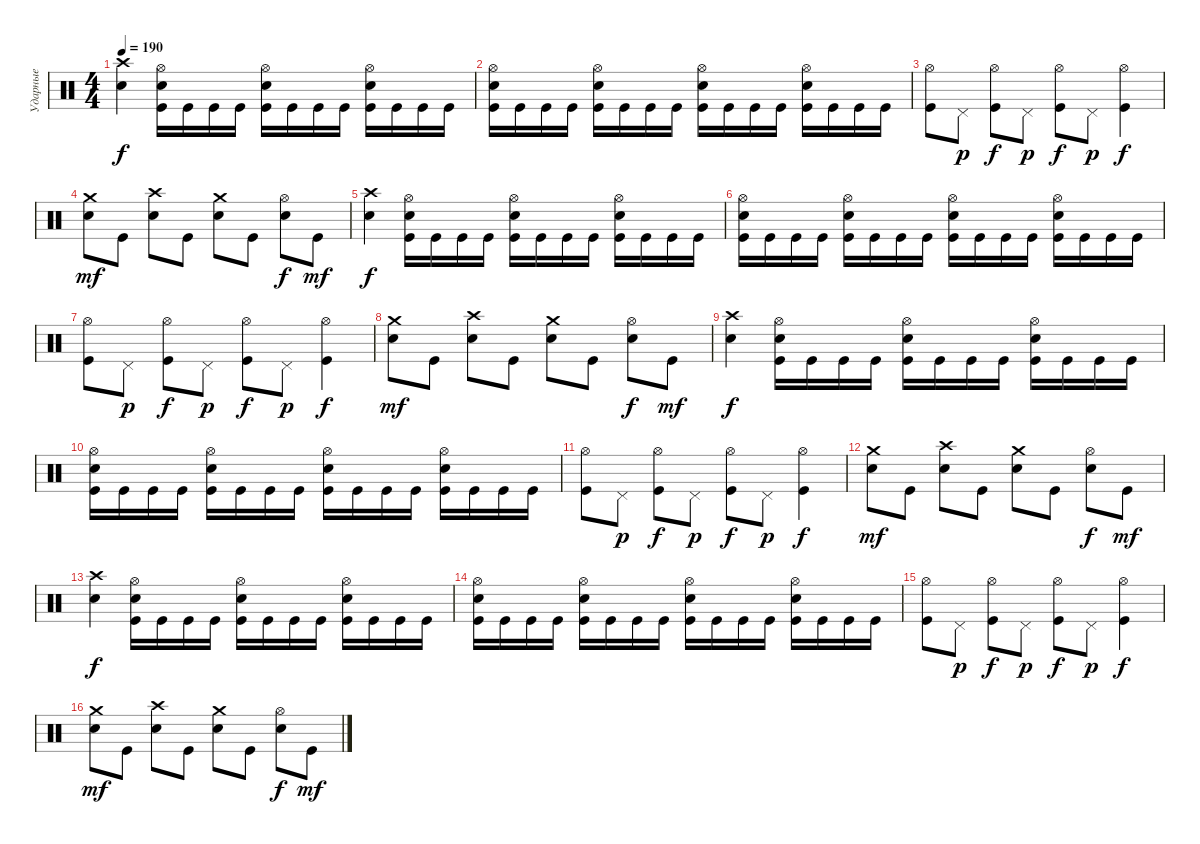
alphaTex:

\track ("Ударные" "Ударные") {instrument percussion}
\staff {score}
\articulation defaults
\ts (4 4)
\tempo 190
\clef neutral
\ks c
("Snare (hit) 2" "Crash high (hit)").4{dy f} ("Snare (hit) 2" "Kick (hit)" "Hi-Hat (open)").16 "Kick (hit)".16 "Kick (hit)".16 "Kick (hit)".16 ("Snare (hit) 2" "Kick (hit)" "Hi-Hat (open)").16 "Kick (hit)".16 "Kick (hit)".16 "Kick (hit)".16 ("Snare (hit) 2" "Kick (hit)" "Hi-Hat (open)").16 "Kick (hit)".16 "Kick (hit)".16 "Kick (hit)".16 |
("Snare (hit) 2" "Kick (hit)" "Hi-Hat (open)").16 "Kick (hit)".16 "Kick (hit)".16 "Kick (hit)".16 ("Snare (hit) 2" "Kick (hit)" "Hi-Hat (open)").16 "Kick (hit)".16 "Kick (hit)".16 "Kick (hit)".16 ("Snare (hit) 2" "Kick (hit)" "Hi-Hat (open)").16 "Kick (hit)".16 "Kick (hit)".16 "Kick (hit)".16 ("Snare (hit) 2" "Kick (hit)" "Hi-Hat (open)").16 "Kick (hit)".16 "Kick (hit)".16 "Kick (hit)".16 |
("Hi-Hat (open)" "Kick (hit)").8 "Pedal Hi-Hat (hit)".8{dy p} ("Hi-Hat (open)" "Kick (hit)").8{dy f} "Pedal Hi-Hat (hit)".8{dy p} ("Hi-Hat (open)" "Kick (hit)").8{dy f} "Pedal Hi-Hat (hit)".8{dy p} ("Hi-Hat (open)" "Kick (hit)").4{dy f} |
("Crash medium (hit)" "Snare (hit) 2").8{dy mf} "Kick (hit)".8 ("Crash high (hit)" "Snare (hit) 2").8 "Kick (hit)".8 ("Crash medium (hit)" "Snare (hit) 2").8 "Kick (hit)".8 ("Hi-Hat (open)" "Snare (hit) 2").8{dy f} "Kick (hit)".8{dy mf} |
("Snare (hit) 2" "Crash high (hit)").4{dy f} ("Snare (hit) 2" "Kick (hit)" "Hi-Hat (open)").16 "Kick (hit)".16 "Kick (hit)".16 "Kick (hit)".16 ("Snare (hit) 2" "Kick (hit)" "Hi-Hat (open)").16 "Kick (hit)".16 "Kick (hit)".16 "Kick (hit)".16 ("Snare (hit) 2" "Kick (hit)" "Hi-Hat (open)").16 "Kick (hit)".16 "Kick (hit)".16 "Kick (hit)".16 |
("Snare (hit) 2" "Kick (hit)" "Hi-Hat (open)").16 "Kick (hit)".16 "Kick (hit)".16 "Kick (hit)".16 ("Snare (hit) 2" "Kick (hit)" "Hi-Hat (open)").16 "Kick (hit)".16 "Kick (hit)".16 "Kick (hit)".16 ("Snare (hit) 2" "Kick (hit)" "Hi-Hat (open)").16 "Kick (hit)".16 "Kick (hit)".16 "Kick (hit)".16 ("Snare (hit) 2" "Kick (hit)" "Hi-Hat (open)").16 "Kick (hit)".16 "Kick (hit)".16 "Kick (hit)".16 |
("Hi-Hat (open)" "Kick (hit)").8 "Pedal Hi-Hat (hit)".8{dy p} ("Hi-Hat (open)" "Kick (hit)").8{dy f} "Pedal Hi-Hat (hit)".8{dy p} ("Hi-Hat (open)" "Kick (hit)").8{dy f} "Pedal Hi-Hat (hit)".8{dy p} ("Hi-Hat (open)" "Kick (hit)").4{dy f} |
("Crash medium (hit)" "Snare (hit) 2").8{dy mf} "Kick (hit)".8 ("Crash high (hit)" "Snare (hit) 2").8 "Kick (hit)".8 ("Crash medium (hit)" "Snare (hit) 2").8 "Kick (hit)".8 ("Hi-Hat (open)" "Snare (hit) 2").8{dy f} "Kick (hit)".8{dy mf} |
("Snare (hit) 2" "Crash high (hit)").4{dy f} ("Snare (hit) 2" "Kick (hit)" "Hi-Hat (open)").16 "Kick (hit)".16 "Kick (hit)".16 "Kick (hit)".16 ("Snare (hit) 2" "Kick (hit)" "Hi-Hat (open)").16 "Kick (hit)".16 "Kick (hit)".16 "Kick (hit)".16 ("Snare (hit) 2" "Kick (hit)" "Hi-Hat (open)").16 "Kick (hit)".16 "Kick (hit)".16 "Kick (hit)".16 |
("Snare (hit) 2" "Kick (hit)" "Hi-Hat (open)").16 "Kick (hit)".16 "Kick (hit)".16 "Kick (hit)".16 ("Snare (hit) 2" "Kick (hit)" "Hi-Hat (open)").16 "Kick (hit)".16 "Kick (hit)".16 "Kick (hit)".16 ("Snare (hit) 2" "Kick (hit)" "Hi-Hat (open)").16 "Kick (hit)".16 "Kick (hit)".16 "Kick (hit)".16 ("Snare (hit) 2" "Kick (hit)" "Hi-Hat (open)").16 "Kick (hit)".16 "Kick (hit)".16 "Kick (hit)".16 |
("Hi-Hat (open)" "Kick (hit)").8 "Pedal Hi-Hat (hit)".8{dy p} ("Hi-Hat (open)" "Kick (hit)").8{dy f} "Pedal Hi-Hat (hit)".8{dy p} ("Hi-Hat (open)" "Kick (hit)").8{dy f} "Pedal Hi-Hat (hit)".8{dy p} ("Hi-Hat (open)" "Kick (hit)").4{dy f} |
("Crash medium (hit)" "Snare (hit) 2").8{dy mf} "Kick (hit)".8 ("Crash high (hit)" "Snare (hit) 2").8 "Kick (hit)".8 ("Crash medium (hit)" "Snare (hit) 2").8 "Kick (hit)".8 ("Hi-Hat (open)" "Snare (hit) 2").8{dy f} "Kick (hit)".8{dy mf} |
("Snare (hit) 2" "Crash high (hit)").4{dy f} ("Snare (hit) 2" "Kick (hit)" "Hi-Hat (open)").16 "Kick (hit)".16 "Kick (hit)".16 "Kick (hit)".16 ("Snare (hit) 2" "Kick (hit)" "Hi-Hat (open)").16 "Kick (hit)".16 "Kick (hit)".16 "Kick (hit)".16 ("Snare (hit) 2" "Kick (hit)" "Hi-Hat (open)").16 "Kick (hit)".16 "Kick (hit)".16 "Kick (hit)".16 |
("Snare (hit) 2" "Kick (hit)" "Hi-Hat (open)").16 "Kick (hit)".16 "Kick (hit)".16 "Kick (hit)".16 ("Snare (hit) 2" "Kick (hit)" "Hi-Hat (open)").16 "Kick (hit)".16 "Kick (hit)".16 "Kick (hit)".16 ("Snare (hit) 2" "Kick (hit)" "Hi-Hat (open)").16 "Kick (hit)".16 "Kick (hit)".16 "Kick (hit)".16 ("Snare (hit) 2" "Kick (hit)" "Hi-Hat (open)").16 "Kick (hit)".16 "Kick (hit)".16 "Kick (hit)".16 |
("Hi-Hat (open)" "Kick (hit)").8 "Pedal Hi-Hat (hit)".8{dy p} ("Hi-Hat (open)" "Kick (hit)").8{dy f} "Pedal Hi-Hat (hit)".8{dy p} ("Hi-Hat (open)" "Kick (hit)").8{dy f} "Pedal Hi-Hat (hit)".8{dy p} ("Hi-Hat (open)" "Kick (hit)").4{dy f} |
("Crash medium (hit)" "Snare (hit) 2").8{dy mf} "Kick (hit)".8 ("Crash high (hit)" "Snare (hit) 2").8 "Kick (hit)".8 ("Crash medium (hit)" "Snare (hit) 2").8 "Kick (hit)".8 ("Hi-Hat (open)" "Snare (hit) 2").8{dy f} "Kick (hit)".8{dy mf}
